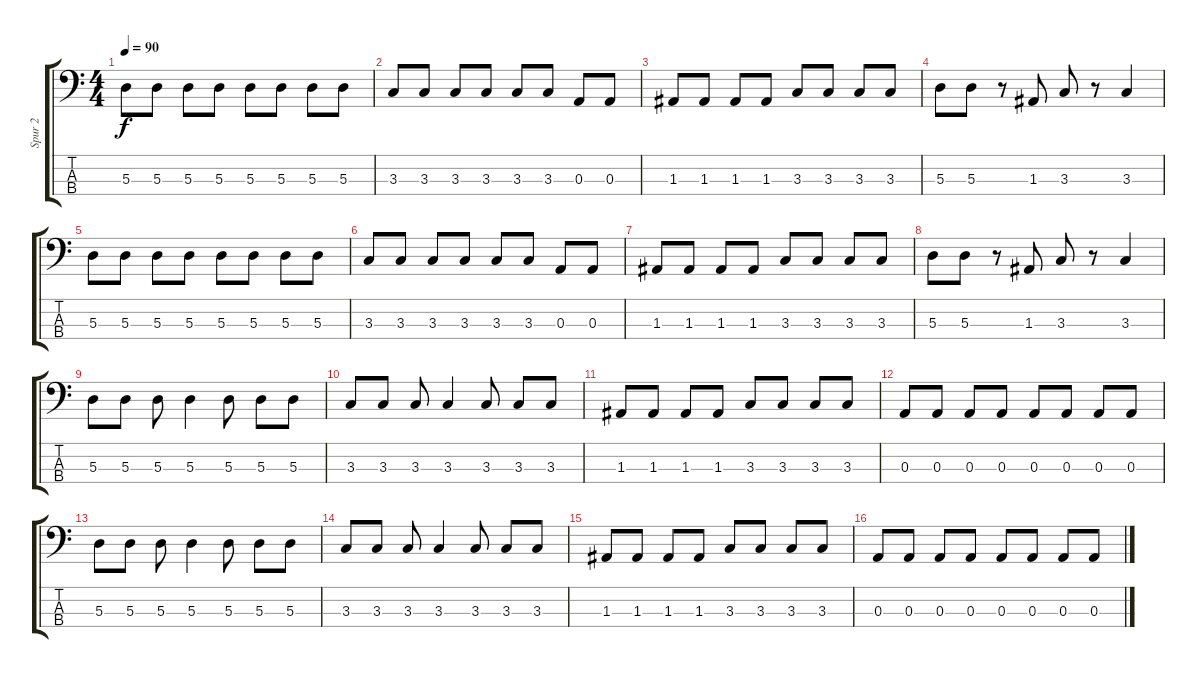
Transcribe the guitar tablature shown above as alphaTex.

\track ("Spur 2" "Spur 2") {instrument electricbassfinger}
\staff {score tabs}
\tuning (G2 D2 A1 E1) {hide}
\ts (4 4)
\tempo 90
\clef f4
\ks c
5.3.8{dy f} 5.3.8 5.3.8 5.3.8 5.3.8 5.3.8 5.3.8 5.3.8 |
3.3.8 3.3.8 3.3.8 3.3.8 3.3.8 3.3.8 0.3.8 0.3.8 |
1.3.8 1.3.8 1.3.8 1.3.8 3.3.8 3.3.8 3.3.8 3.3.8 |
5.3.8 5.3.8 r.8 1.3.8 3.3.8 r.8 3.3.4 |
5.3.8 5.3.8 5.3.8 5.3.8 5.3.8 5.3.8 5.3.8 5.3.8 |
3.3.8 3.3.8 3.3.8 3.3.8 3.3.8 3.3.8 0.3.8 0.3.8 |
1.3.8 1.3.8 1.3.8 1.3.8 3.3.8 3.3.8 3.3.8 3.3.8 |
5.3.8 5.3.8 r.8 1.3.8 3.3.8 r.8 3.3.4 |
5.3.8 5.3.8 5.3.8 5.3.4 5.3.8 5.3.8 5.3.8 |
3.3.8 3.3.8 3.3.8 3.3.4 3.3.8 3.3.8 3.3.8 |
1.3.8 1.3.8 1.3.8 1.3.8 3.3.8 3.3.8 3.3.8 3.3.8 |
0.3.8 0.3.8 0.3.8 0.3.8 0.3.8 0.3.8 0.3.8 0.3.8 |
5.3.8 5.3.8 5.3.8 5.3.4 5.3.8 5.3.8 5.3.8 |
3.3.8 3.3.8 3.3.8 3.3.4 3.3.8 3.3.8 3.3.8 |
1.3.8 1.3.8 1.3.8 1.3.8 3.3.8 3.3.8 3.3.8 3.3.8 |
0.3.8 0.3.8 0.3.8 0.3.8 0.3.8 0.3.8 0.3.8 0.3.8
